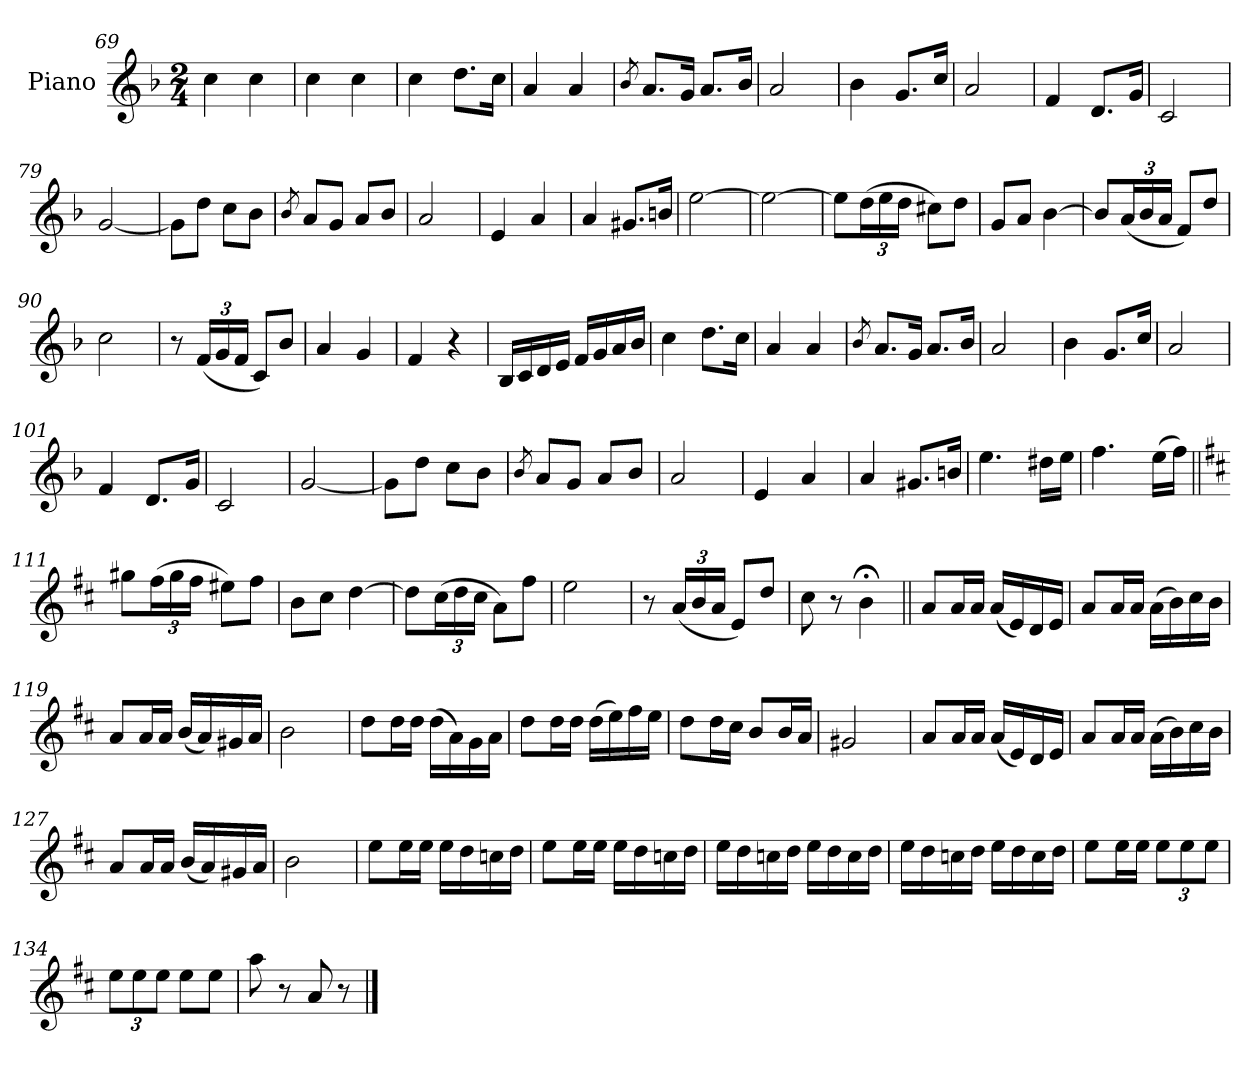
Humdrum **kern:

**kern
*part1
*staff1
*I"Piano
*I'Pno.
*clefG2
*k[b-]
*M2/4
=69
4cc
4cc
=70
4cc
4cc
=71
4cc
8.ddL
16ccJk
=72
4a
4a
=73
8qb-
8.aL
16gJk
8.aL
16b-Jk
=74
2a
=75
4b-
8.gL
16ccJk
=76
2a
=77
4f
8.dL
16gJk
=78
2c
=79
[2g
=80
8gL]
8ddJ
8ccL
8b-J
=81
8qb-
8aL
8gJ
8aL
8b-J
=82
2a
=83
4e
4a
=84
4a
8.g#XL
16bnJk
=85
[2ee
=86
2ee_
=87
8eeL]
*Xbrackettup
(24ddL
24ee
24ddJJ
8cc#XL)
8ddJ
=88
8gL
8aJ
[4b-
=89
8b-L]
(24aL
24b-
24aJJ
8fL)
8ddJ
=90
2cc
=91
8r
(24fLL
24g
24fJJ
8cL)
8b-J
=92
4a
4g
=93
4f
4r
=94
16B-LL
16c
16d
16eJJ
16fLL
16g
16a
16b-JJ
=95
4cc
8.ddL
16ccJk
=96
4a
4a
=97
8qb-
8.aL
16gJk
8.aL
16b-Jk
=98
2a
=99
4b-
8.gL
16ccJk
=100
2a
=101
4f
8.dL
16gJk
=102
2c
=103
[2g
=104
8gL]
8ddJ
8ccL
8b-J
=105
8qb-
8aL
8gJ
8aL
8b-J
=106
2a
=107
4e
4a
=108
4a
8.g#XL
16bnJk
=109
4.ee
16dd#XLL
16eeJJ
=110
4.ff
(16eeLL
16ffJJ)
=111||
*k[f#c#]
8gg#XL
(24ff#L
24gg#
24ff#JJ
8ee#XL)
8ff#J
=112
8bL
8cc#J
[4dd
=113
8ddL]
(24cc#L
24dd
24cc#JJ
8aL)
8ff#J
=114
2ee
=115
8r
(24aLL
24b
24aJJ
8eL)
8ddJ
=116
8cc#
8r
4b;<
=117||
8aL
16aL
16aJJ
(16aLL
16e)
16d
16eJJ
=118
8aL
16aL
16aJJ
(16aLL
16b)
16cc#
16bJJ
=119
8aL
16aL
16aJJ
(16bLL
16a)
16g#X
16aJJ
=120
2b
=121
8ddL
16ddL
16ddJJ
(16ddLL
16a)
16g
16aJJ
=122
8ddL
16ddL
16ddJJ
(16ddLL
16ee)
16ff#
16eeJJ
=123
8ddL
16ddL
16cc#JJ
8bL
16bL
16aJJ
=124
2g#X
=125
8aL
16aL
16aJJ
(16aLL
16e)
16d
16eJJ
=126
8aL
16aL
16aJJ
(16aLL
16b)
16cc#
16bJJ
=127
8aL
16aL
16aJJ
(16bLL
16a)
16g#X
16aJJ
=128
2b
=129
8eeL
16eeL
16eeJJ
16eeLL
16dd
16ccn
16ddJJ
=130
8eeL
16eeL
16eeJJ
16eeLL
16dd
16ccn
16ddJJ
=131
16eeLL
16dd
16ccn
16ddJJ
16eeLL
16dd
16cc
16ddJJ
=132
16eeLL
16dd
16ccn
16ddJJ
16eeLL
16dd
16cc
16ddJJ
=133
8eeL
16eeL
16eeJJ
12eeL
12ee
12eeJ
=134
12eeL
12ee
12eeJ
8eeL
8eeJ
=135
8aa
8r
8a
8r
==
*-
